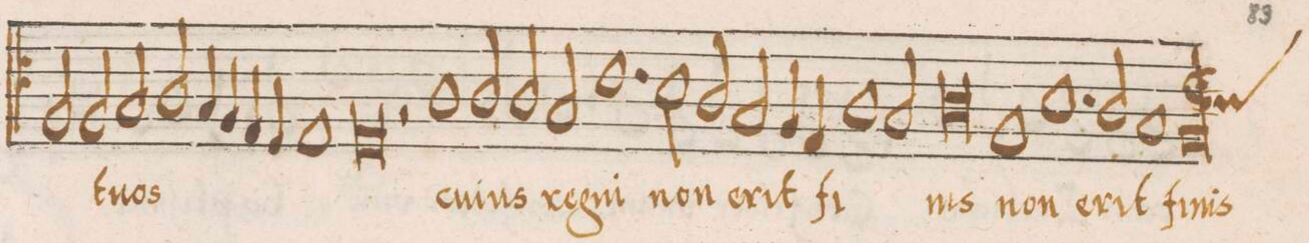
**kern	**text
*I"ALTVS	*
*clefC4	*
*k[]	*
*met(C|)	*
*M2/1	*
2F/	.
2F/	-tu-
2G/	-os
2A/	.
=115-	=115-
4G/	.
4F/	.
4E/	.
4D/	.
1E	.
=116-	=116-
0D	.
=117-	=117-
2rF	.
1A	cu-
2A/	-ius
=118-	=118-
2A/	re-
2G/	.
1.c	-gni
=119-	=119-
2B\	non
2A/	e-
2G/	-rit
=120-	=120-
4F/	.
4E/	fi-
1A	.
2G/	.
=121-	=121-
0A	-nis
=122-	=122-
1F	non
1.B	e-
=123-	=123-
2A/	-rit
1G	fi-
=124-	=124-
*custos:B	*
0F;>	-nis
*clefC5	*
=125-	=125-
*-	*-
